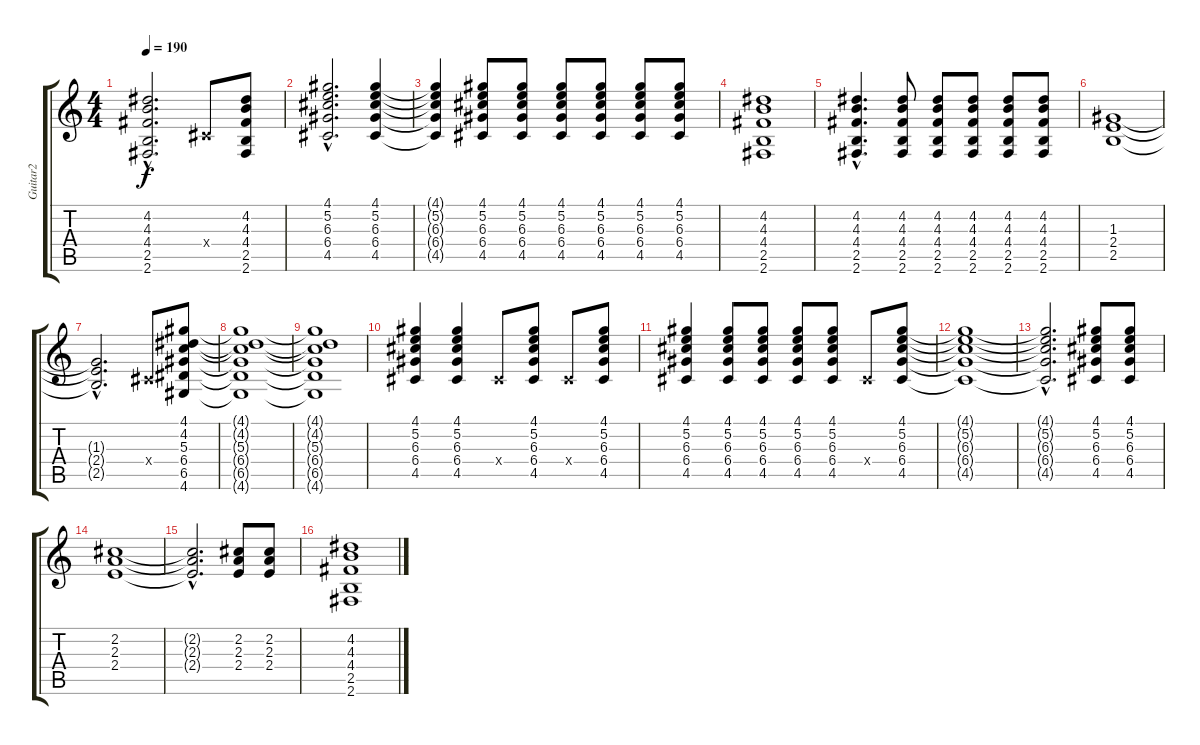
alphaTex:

\track ("Guitar2" "Guitar2") {instrument electricguitarclean}
\staff {score tabs}
\tuning (E4 B3 G3 D3 A2 E2) {hide}
\ts (4 4)
\tempo 190
\clef g2
\ks c
(4.2{hac t} 4.3{hac t} 4.4{hac t} 2.5{hac t} 2.6{hac t}).2{d dy f} -1.4{x}.8 (4.2 4.3 4.4 2.5 2.6).8 |
(4.1{hac} 5.2{hac} 6.3{hac} 6.4{hac} 4.5{hac}).2{d} (4.1 5.2 6.3 6.4 4.5).4 |
(4.1{t} 5.2{t} 6.3{t} 6.4{t} 4.5{t}).4 (4.1 5.2 6.3 6.4 4.5).8 (4.1 5.2 6.3 6.4 4.5).8 (4.1 5.2 6.3 6.4 4.5).8 (4.1 5.2 6.3 6.4 4.5).8 (4.1 5.2 6.3 6.4 4.5).8 (4.1 5.2 6.3 6.4 4.5).8 |
(4.2 4.3 4.4 2.5 2.6).1 |
(4.2{hac} 4.3{hac} 4.4{hac} 2.5{hac} 2.6{hac}).4{d} (4.2 4.3 4.4 2.5 2.6).8 (4.2 4.3 4.4 2.5 2.6).8 (4.2 4.3 4.4 2.5 2.6).8 (4.2 4.3 4.4 2.5 2.6).8 (4.2 4.3 4.4 2.5 2.6).8 |
(1.3 2.4 2.5).1 |
(1.3{hac t} 2.4{hac t} 2.5{hac t}).2{d} -1.4{x}.8 (4.1 4.2 5.3 6.4 6.5 4.6).8 |
(4.1{t} 4.2{t} 5.3{t} 6.4{t} 6.5{t} 4.6{t}).1 |
(4.1{t} 4.2{t} 5.3{t} 6.4{t} 6.5{t} 4.6{t}).1 |
(4.1 5.2 6.3 6.4 4.5).4 (4.1 5.2 6.3 6.4 4.5).4 -1.4{x}.8 (4.1 5.2 6.3 6.4 4.5).8 -1.4{x}.8 (4.1 5.2 6.3 6.4 4.5).8 |
(4.1 5.2 6.3 6.4 4.5).4 (4.1 5.2 6.3 6.4 4.5).8 (4.1 5.2 6.3 6.4 4.5).8 (4.1 5.2 6.3 6.4 4.5).8 (4.1 5.2 6.3 6.4 4.5).8 -1.4{x}.8 (4.1 5.2 6.3 6.4 4.5).8 |
(4.1{t} 5.2{t} 6.3{t} 6.4{t} 4.5{t}).1 |
(4.1{hac t} 5.2{hac t} 6.3{hac t} 6.4{hac t} 4.5{hac t}).2{d} (4.1 5.2 6.3 6.4 4.5).8 (4.1 5.2 6.3 6.4 4.5).8 |
(2.2 2.3 2.4).1 |
(2.2{hac t} 2.3{hac t} 2.4{hac t}).2{d} (2.2 2.3 2.4).8 (2.2 2.3 2.4).8 |
(4.2 4.3 4.4 2.5 2.6).1
